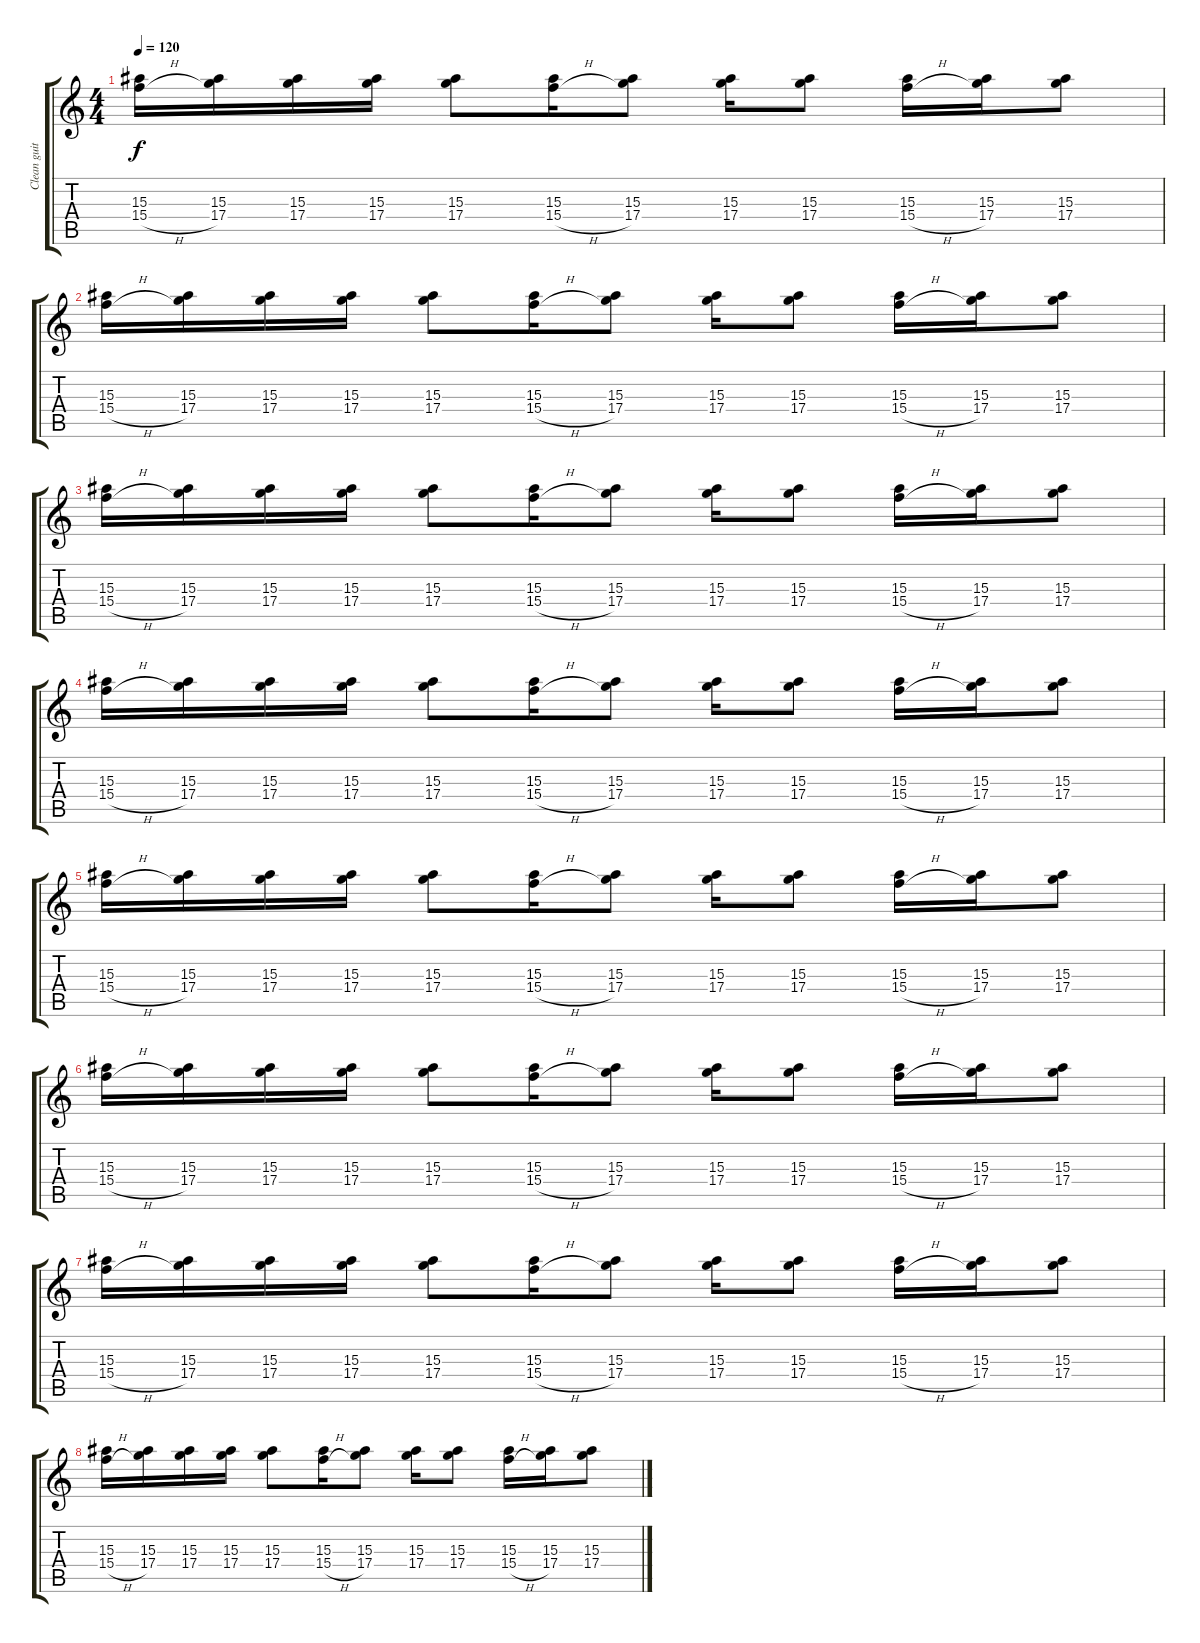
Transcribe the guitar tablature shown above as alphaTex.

\track ("Clean guitar" "Clean guit") {instrument electricguitarclean}
\staff {score tabs}
\tuning (E4 B3 G3 D3 A2 E2) {hide}
\ts (4 4)
\tempo 120
\clef g2
\ks c
(15.3 15.4{h}).16{dy f} (15.3 17.4).16 (15.3 17.4).16 (15.3 17.4).16 (15.3 17.4).8 (15.3 15.4{h}).16 (15.3 17.4).8 (15.3 17.4).16 (15.3 17.4).8 (15.3 15.4{h}).16 (15.3 17.4).16 (15.3 17.4).8 |
(15.3 15.4{h}).16 (15.3 17.4).16 (15.3 17.4).16 (15.3 17.4).16 (15.3 17.4).8 (15.3 15.4{h}).16 (15.3 17.4).8 (15.3 17.4).16 (15.3 17.4).8 (15.3 15.4{h}).16 (15.3 17.4).16 (15.3 17.4).8 |
(15.3 15.4{h}).16 (15.3 17.4).16 (15.3 17.4).16 (15.3 17.4).16 (15.3 17.4).8 (15.3 15.4{h}).16 (15.3 17.4).8 (15.3 17.4).16 (15.3 17.4).8 (15.3 15.4{h}).16 (15.3 17.4).16 (15.3 17.4).8 |
(15.3 15.4{h}).16 (15.3 17.4).16 (15.3 17.4).16 (15.3 17.4).16 (15.3 17.4).8 (15.3 15.4{h}).16 (15.3 17.4).8 (15.3 17.4).16 (15.3 17.4).8 (15.3 15.4{h}).16 (15.3 17.4).16 (15.3 17.4).8 |
(15.3 15.4{h}).16 (15.3 17.4).16 (15.3 17.4).16 (15.3 17.4).16 (15.3 17.4).8 (15.3 15.4{h}).16 (15.3 17.4).8 (15.3 17.4).16 (15.3 17.4).8 (15.3 15.4{h}).16 (15.3 17.4).16 (15.3 17.4).8 |
(15.3 15.4{h}).16 (15.3 17.4).16 (15.3 17.4).16 (15.3 17.4).16 (15.3 17.4).8 (15.3 15.4{h}).16 (15.3 17.4).8 (15.3 17.4).16 (15.3 17.4).8 (15.3 15.4{h}).16 (15.3 17.4).16 (15.3 17.4).8 |
(15.3 15.4{h}).16 (15.3 17.4).16 (15.3 17.4).16 (15.3 17.4).16 (15.3 17.4).8 (15.3 15.4{h}).16 (15.3 17.4).8 (15.3 17.4).16 (15.3 17.4).8 (15.3 15.4{h}).16 (15.3 17.4).16 (15.3 17.4).8 |
(15.3 15.4{h}).16 (15.3 17.4).16 (15.3 17.4).16 (15.3 17.4).16 (15.3 17.4).8 (15.3 15.4{h}).16 (15.3 17.4).8 (15.3 17.4).16 (15.3 17.4).8 (15.3 15.4{h}).16 (15.3 17.4).16 (15.3 17.4).8
